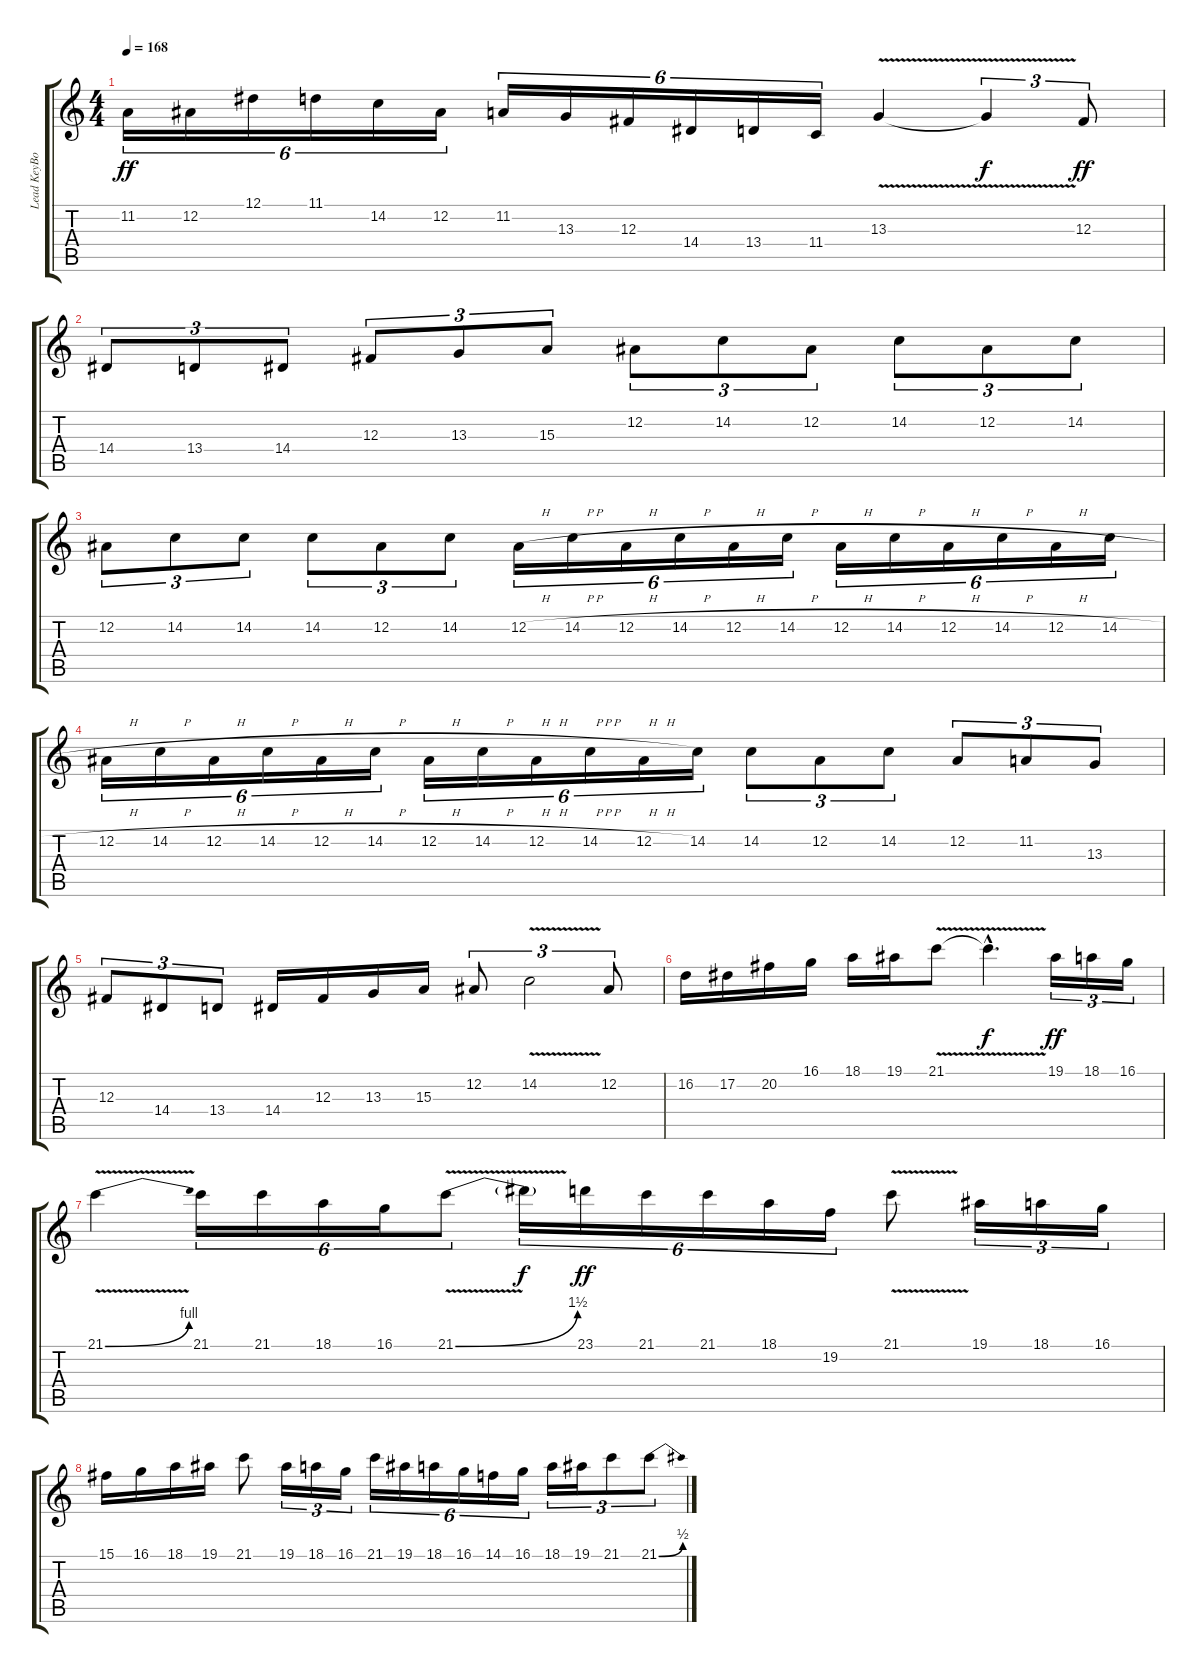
\track ("Lead KeyBoard" "Lead KeyBo") {instrument lead2sawtooth}
\staff {score tabs}
\tuning (Eb4 Bb3 Gb3 Db3 Ab2 Eb2) {hide}
\ts (4 4)
\tempo 168
\clef g2
\ks c
11.2.16{tu (6 4) dy ff} 12.2.16{tu (6 4)} 12.1.16{tu (6 4)} 11.1.16{tu (6 4)} 14.2.16{tu (6 4)} 12.2.16{tu (6 4)} 11.2.16{tu (6 4)} 13.3.16{tu (6 4)} 12.3.16{tu (6 4)} 14.4.16{tu (6 4)} 13.4.16{tu (6 4)} 11.4.16{tu (6 4)} 13.3{v}.4 13.3{t}.4{tu (3 2) dy f} 12.3.8{tu (3 2) dy ff} |
14.4.8{tu (3 2)} 13.4.8{tu (3 2)} 14.4.8{tu (3 2)} 12.3.8{tu (3 2)} 13.3.8{tu (3 2)} 15.3.8{tu (3 2)} 12.2.8{tu (3 2)} 14.2.8{tu (3 2)} 12.2.8{tu (3 2)} 14.2.8{tu (3 2)} 12.2.8{tu (3 2)} 14.2.8{tu (3 2)} |
12.2.8{tu (3 2)} 14.2.8{tu (3 2)} 14.2.8{tu (3 2)} 14.2.8{tu (3 2)} 12.2.8{tu (3 2)} 14.2.8{tu (3 2)} 12.2{h}.16{tu (6 4)} 14.2{h}.16{tu (6 4)} 12.2{h}.16{tu (6 4)} 14.2{h}.16{tu (6 4)} 12.2{h}.16{tu (6 4)} 14.2{h}.16{tu (6 4)} 12.2{h}.16{tu (6 4)} 14.2{h}.16{tu (6 4)} 12.2{h}.16{tu (6 4)} 14.2{h}.16{tu (6 4)} 12.2{h}.16{tu (6 4)} 14.2{h}.16{tu (6 4)} |
12.2{h}.16{tu (6 4)} 14.2{h}.16{tu (6 4)} 12.2{h}.16{tu (6 4)} 14.2{h}.16{tu (6 4)} 12.2{h}.16{tu (6 4)} 14.2{h}.16{tu (6 4)} 12.2{h}.16{tu (6 4)} 14.2{h}.16{tu (6 4)} 12.2{h}.16{tu (6 4)} 14.2{h}.16{tu (6 4)} 12.2{h}.16{tu (6 4)} 14.2.16{tu (6 4)} 14.2.8{tu (3 2)} 12.2.8{tu (3 2)} 14.2.8{tu (3 2)} 12.2.8{tu (3 2)} 11.2.8{tu (3 2)} 13.3.8{tu (3 2)} |
12.3.8{tu (3 2)} 14.4.8{tu (3 2)} 13.4.8{tu (3 2)} 14.4.16 12.3.16 13.3.16 15.3.16 12.2.8{tu (3 2)} 14.2{v}.2{tu (3 2)} 12.2.8{tu (3 2)} |
16.2.16 17.2.16 20.2.16 16.1.16 18.1.16 19.1.16 21.1{v}.8 21.1{hac t}.4{d dy f} 19.1.16{tu (3 2) dy ff} 18.1.16{tu (3 2)} 16.1.16{tu (3 2)} |
21.1{be (bend 0 0 60 4) v}.4 21.1.16{tu (6 4)} 21.1.16{tu (6 4)} 18.1.16{tu (6 4)} 16.1.16{tu (6 4)} 21.1{be (bend 0 0 60 6) v}.8{tu (6 4)} 21.1{t}.16{tu (6 4) dy f} 23.1.16{tu (6 4) dy ff} 21.1.16{tu (6 4)} 21.1.16{tu (6 4)} 18.1.16{tu (6 4)} 19.2.16{tu (6 4)} 21.1{v}.8 19.1.16{tu (3 2)} 18.1.16{tu (3 2)} 16.1.16{tu (3 2)} |
15.1.16 16.1.16 18.1.16 19.1.16 21.1.8 19.1.16{tu (3 2)} 18.1.16{tu (3 2)} 16.1.16{tu (3 2)} 21.1.16{tu (6 4)} 19.1.16{tu (6 4)} 18.1.16{tu (6 4)} 16.1.16{tu (6 4)} 14.1.16{tu (6 4)} 16.1.16{tu (6 4)} 18.1.16{tu (3 2)} 19.1.16{tu (3 2)} 21.1.8{tu (3 2)} 21.1{be (bend 0 0 60 2)}.8{tu (3 2)}
